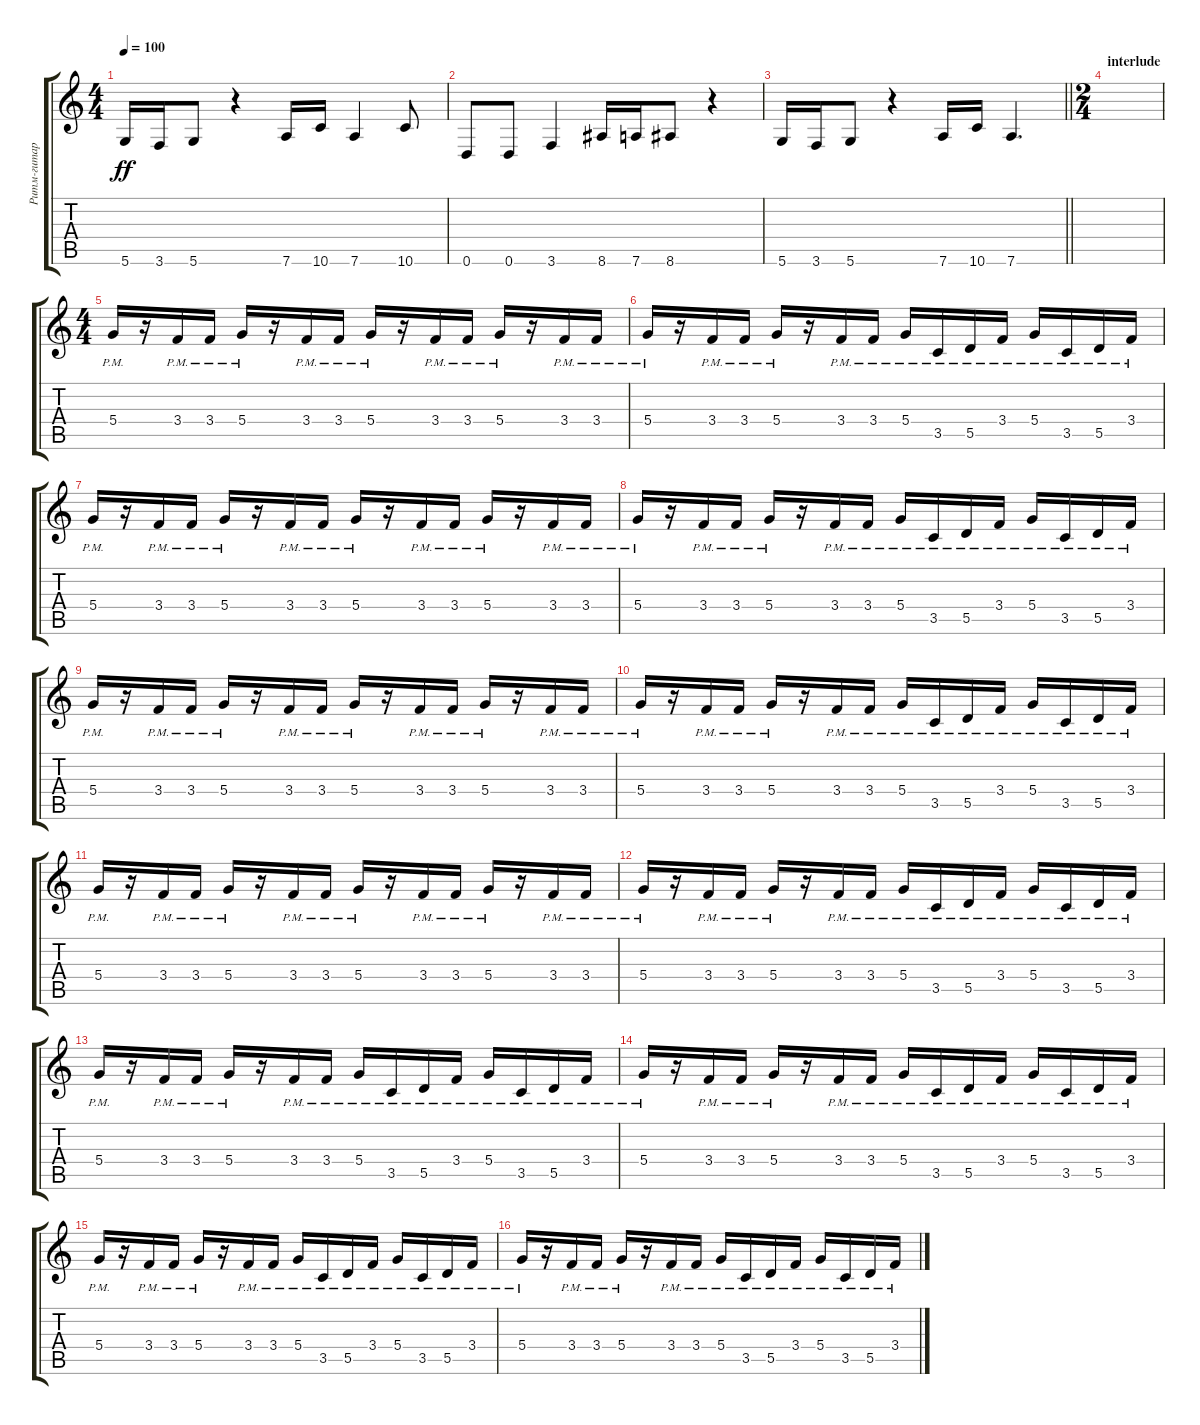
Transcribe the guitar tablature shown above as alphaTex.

\track ("Ритм-гитара (Левая)" "Ритм-гитар") {instrument overdrivenguitar}
\staff {score tabs}
\tuning (E4 B3 G3 D3 A2 D2) {hide}
\ts (4 4)
\tempo 100
\clef g2
\ks c
5.6.16{dy ff} 3.6.16 5.6.8 r.4 7.6.16 10.6.16 7.6.4 10.6.8 |
0.6.8 0.6.8 3.6.4 8.6.16 7.6.16 8.6.8 r.4 |
\barLineRight lightlight
5.6.16 3.6.16 5.6.8 r.4 7.6.16 10.6.16 7.6.4{d} |
\ts (2 4)
\section ("" "interlude")
|
\ts (4 4)
5.4{pm}.16 r.16 3.4{pm}.16 3.4{pm}.16 5.4{pm}.16 r.16 3.4{pm}.16 3.4{pm}.16 5.4{pm}.16 r.16 3.4{pm}.16 3.4{pm}.16 5.4{pm}.16 r.16 3.4{pm}.16 3.4{pm}.16 |
5.4{pm}.16 r.16 3.4{pm}.16 3.4{pm}.16 5.4{pm}.16 r.16 3.4{pm}.16 3.4{pm}.16 5.4{pm}.16 3.5{pm}.16 5.5{pm}.16 3.4{pm}.16 5.4{pm}.16 3.5{pm}.16 5.5{pm}.16 3.4{pm}.16 |
5.4{pm}.16 r.16 3.4{pm}.16 3.4{pm}.16 5.4{pm}.16 r.16 3.4{pm}.16 3.4{pm}.16 5.4{pm}.16 r.16 3.4{pm}.16 3.4{pm}.16 5.4{pm}.16 r.16 3.4{pm}.16 3.4{pm}.16 |
5.4{pm}.16 r.16 3.4{pm}.16 3.4{pm}.16 5.4{pm}.16 r.16 3.4{pm}.16 3.4{pm}.16 5.4{pm}.16 3.5{pm}.16 5.5{pm}.16 3.4{pm}.16 5.4{pm}.16 3.5{pm}.16 5.5{pm}.16 3.4{pm}.16 |
5.4{pm}.16 r.16 3.4{pm}.16 3.4{pm}.16 5.4{pm}.16 r.16 3.4{pm}.16 3.4{pm}.16 5.4{pm}.16 r.16 3.4{pm}.16 3.4{pm}.16 5.4{pm}.16 r.16 3.4{pm}.16 3.4{pm}.16 |
5.4{pm}.16 r.16 3.4{pm}.16 3.4{pm}.16 5.4{pm}.16 r.16 3.4{pm}.16 3.4{pm}.16 5.4{pm}.16 3.5{pm}.16 5.5{pm}.16 3.4{pm}.16 5.4{pm}.16 3.5{pm}.16 5.5{pm}.16 3.4{pm}.16 |
5.4{pm}.16 r.16 3.4{pm}.16 3.4{pm}.16 5.4{pm}.16 r.16 3.4{pm}.16 3.4{pm}.16 5.4{pm}.16 r.16 3.4{pm}.16 3.4{pm}.16 5.4{pm}.16 r.16 3.4{pm}.16 3.4{pm}.16 |
5.4{pm}.16 r.16 3.4{pm}.16 3.4{pm}.16 5.4{pm}.16 r.16 3.4{pm}.16 3.4{pm}.16 5.4{pm}.16 3.5{pm}.16 5.5{pm}.16 3.4{pm}.16 5.4{pm}.16 3.5{pm}.16 5.5{pm}.16 3.4{pm}.16 |
5.4{pm}.16 r.16 3.4{pm}.16 3.4{pm}.16 5.4{pm}.16 r.16 3.4{pm}.16 3.4{pm}.16 5.4{pm}.16 3.5{pm}.16 5.5{pm}.16 3.4{pm}.16 5.4{pm}.16 3.5{pm}.16 5.5{pm}.16 3.4{pm}.16 |
5.4{pm}.16 r.16 3.4{pm}.16 3.4{pm}.16 5.4{pm}.16 r.16 3.4{pm}.16 3.4{pm}.16 5.4{pm}.16 3.5{pm}.16 5.5{pm}.16 3.4{pm}.16 5.4{pm}.16 3.5{pm}.16 5.5{pm}.16 3.4{pm}.16 |
5.4{pm}.16 r.16 3.4{pm}.16 3.4{pm}.16 5.4{pm}.16 r.16 3.4{pm}.16 3.4{pm}.16 5.4{pm}.16 3.5{pm}.16 5.5{pm}.16 3.4{pm}.16 5.4{pm}.16 3.5{pm}.16 5.5{pm}.16 3.4{pm}.16 |
5.4{pm}.16 r.16 3.4{pm}.16 3.4{pm}.16 5.4{pm}.16 r.16 3.4{pm}.16 3.4{pm}.16 5.4{pm}.16 3.5{pm}.16 5.5{pm}.16 3.4{pm}.16 5.4{pm}.16 3.5{pm}.16 5.5{pm}.16 3.4{pm}.16
